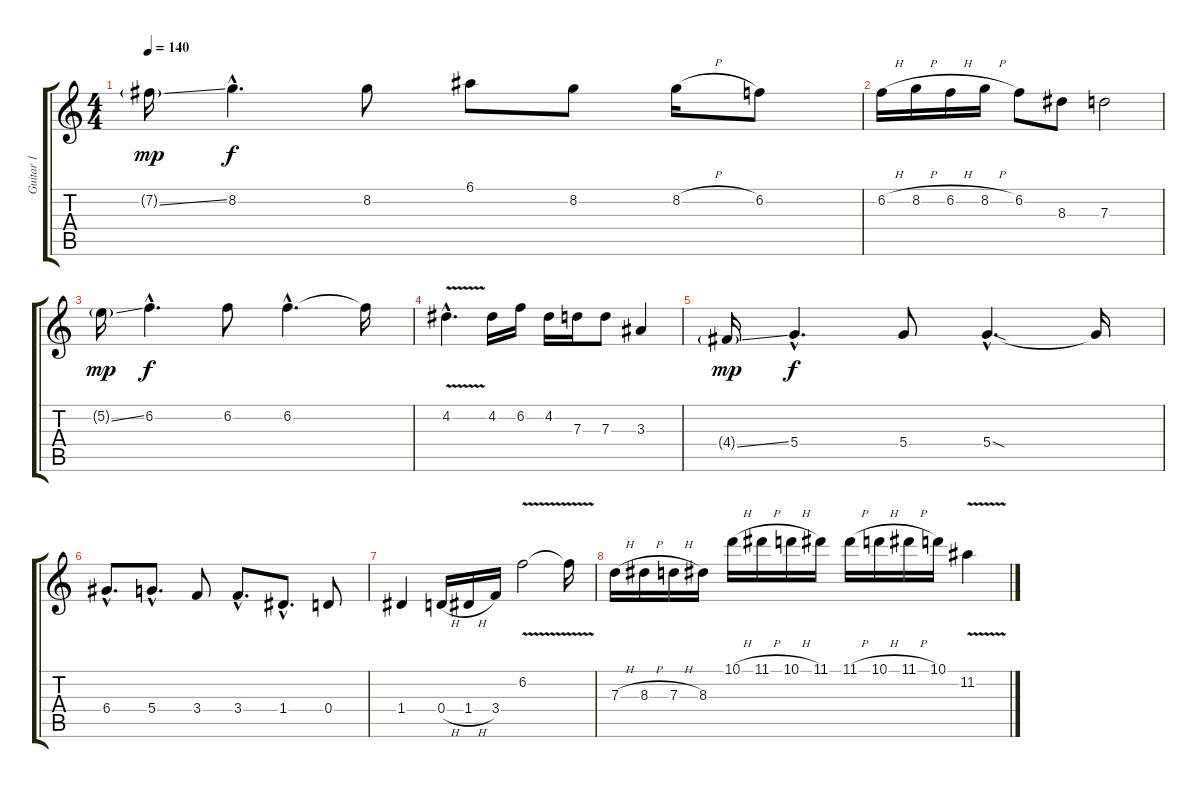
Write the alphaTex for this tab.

\track ("Guitar 1" "Guitar 1") {instrument distortionguitar}
\staff {score tabs}
\tuning (E4 B3 G3 D3 A2 E2) {hide}
\ts (4 4)
\tempo 140
\clef g2
\ks c
7.2{ss g}.16{dy mp volume 16} 8.2{hac}.4{d dy f} 8.2.8 6.1.8 8.2.8 8.2{h}.16 6.2.8 |
6.2{h}.16 8.2{h}.16 6.2{h}.16 8.2{h}.16 6.2.8 8.3.8 7.3.2 |
5.2{ss g}.16{dy mp} 6.2{hac}.4{d dy f} 6.2.8 6.2{hac}.4{d} 6.2{t}.16 |
4.2{v hac}.4{d} 4.2.16 6.2.16 4.2.16 7.3.16 7.3.8 3.3.4 |
4.4{ss g}.16{dy mp} 5.4{hac}.4{d dy f} 5.4.8 5.4{sod hac}.4{d} 5.4{t}.16 |
6.4{hac}.8{d} 5.4{hac}.8{d} 3.4.8 3.4{hac}.8{d} 1.4{hac}.8{d} 0.4.8 |
1.4.4 0.4{h}.16 1.4{h}.16 3.4.16 6.2{v}.2 6.2{t}.16 |
7.3{h}.16 8.3{h}.16 7.3{h}.16 8.3.16 10.1{h}.16 11.1{h}.16 10.1{h}.16 11.1.16 11.1{h}.16 10.1{h}.16 11.1{h}.16 10.1.16 11.2{v}.4
